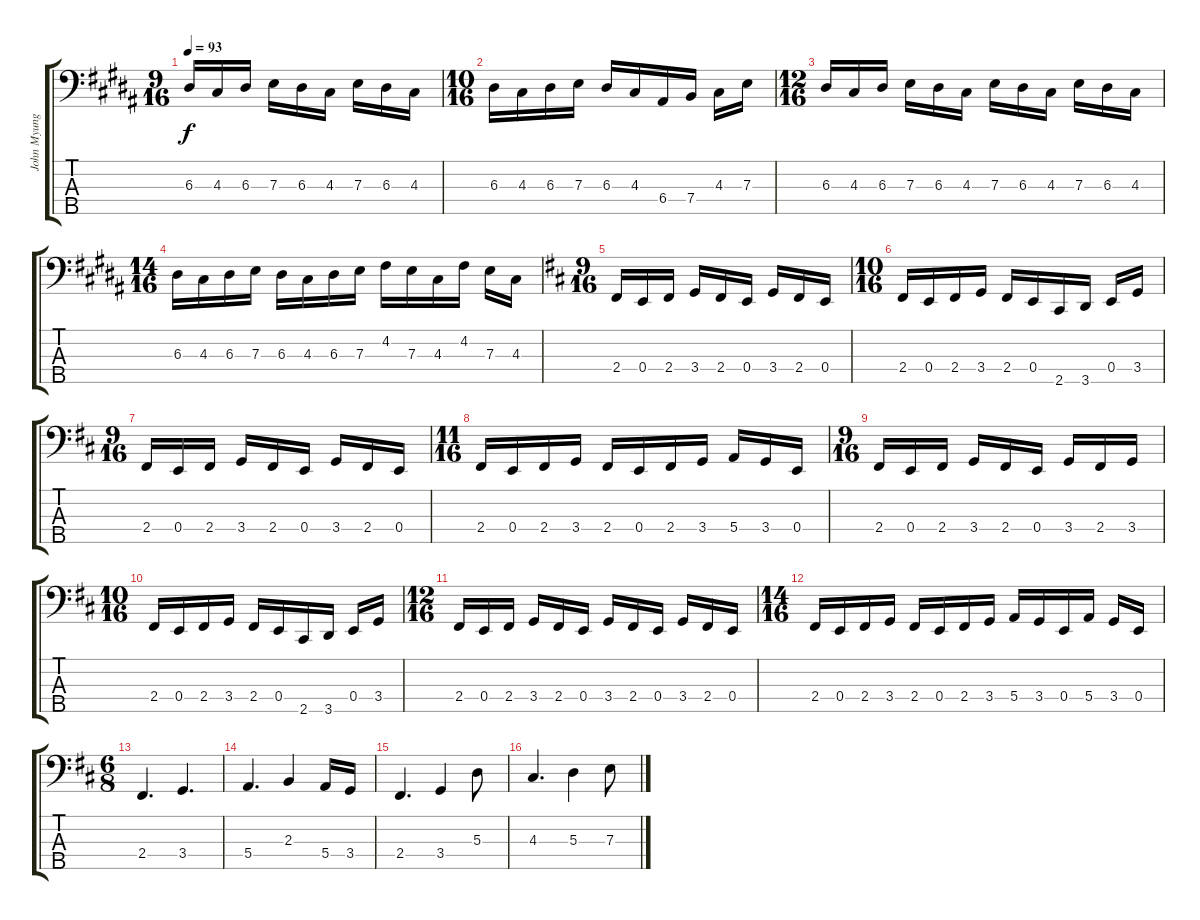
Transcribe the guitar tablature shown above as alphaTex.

\track ("John Myung - Bass" "John Myung") {instrument electricbassfinger}
\staff {score tabs}
\tuning (G2 D2 A1 E1 B0) {hide}
\ts (9 16)
\tempo 93
\clef f4
\ks g#minor
6.3.16{dy f} 4.3.16 6.3.16 7.3.16 6.3.16 4.3.16 7.3.16 6.3.16 4.3.16 |
\ts (10 16)
6.3.16 4.3.16 6.3.16 7.3.16 6.3.16 4.3.16 6.4.16 7.4.16 4.3.16 7.3.16 |
\ts (12 16)
6.3.16 4.3.16 6.3.16 7.3.16 6.3.16 4.3.16 7.3.16 6.3.16 4.3.16 7.3.16 6.3.16 4.3.16 |
\ts (14 16)
6.3.16 4.3.16 6.3.16 7.3.16 6.3.16 4.3.16 6.3.16 7.3.16 4.2.16 7.3.16 4.3.16 4.2.16 7.3.16 4.3.16 |
\ts (9 16)
\ks bminor
2.4.16 0.4.16 2.4.16 3.4.16 2.4.16 0.4.16 3.4.16 2.4.16 0.4.16 |
\ts (10 16)
2.4.16 0.4.16 2.4.16 3.4.16 2.4.16 0.4.16 2.5.16 3.5.16 0.4.16 3.4.16 |
\ts (9 16)
2.4.16 0.4.16 2.4.16 3.4.16 2.4.16 0.4.16 3.4.16 2.4.16 0.4.16 |
\ts (11 16)
2.4.16 0.4.16 2.4.16 3.4.16 2.4.16 0.4.16 2.4.16 3.4.16 5.4.16 3.4.16 0.4.16 |
\ts (9 16)
2.4.16 0.4.16 2.4.16 3.4.16 2.4.16 0.4.16 3.4.16 2.4.16 3.4.16 |
\ts (10 16)
2.4.16 0.4.16 2.4.16 3.4.16 2.4.16 0.4.16 2.5.16 3.5.16 0.4.16 3.4.16 |
\ts (12 16)
2.4.16 0.4.16 2.4.16 3.4.16 2.4.16 0.4.16 3.4.16 2.4.16 0.4.16 3.4.16 2.4.16 0.4.16 |
\ts (14 16)
2.4.16 0.4.16 2.4.16 3.4.16 2.4.16 0.4.16 2.4.16 3.4.16 5.4.16 3.4.16 0.4.16 5.4.16 3.4.16 0.4.16 |
\ts (6 8)
2.4.4{d} 3.4.4{d} |
5.4.4{d} 2.3.4 5.4.16 3.4.16 |
2.4.4{d} 3.4.4 5.3.8 |
4.3.4{d} 5.3.4 7.3.8
